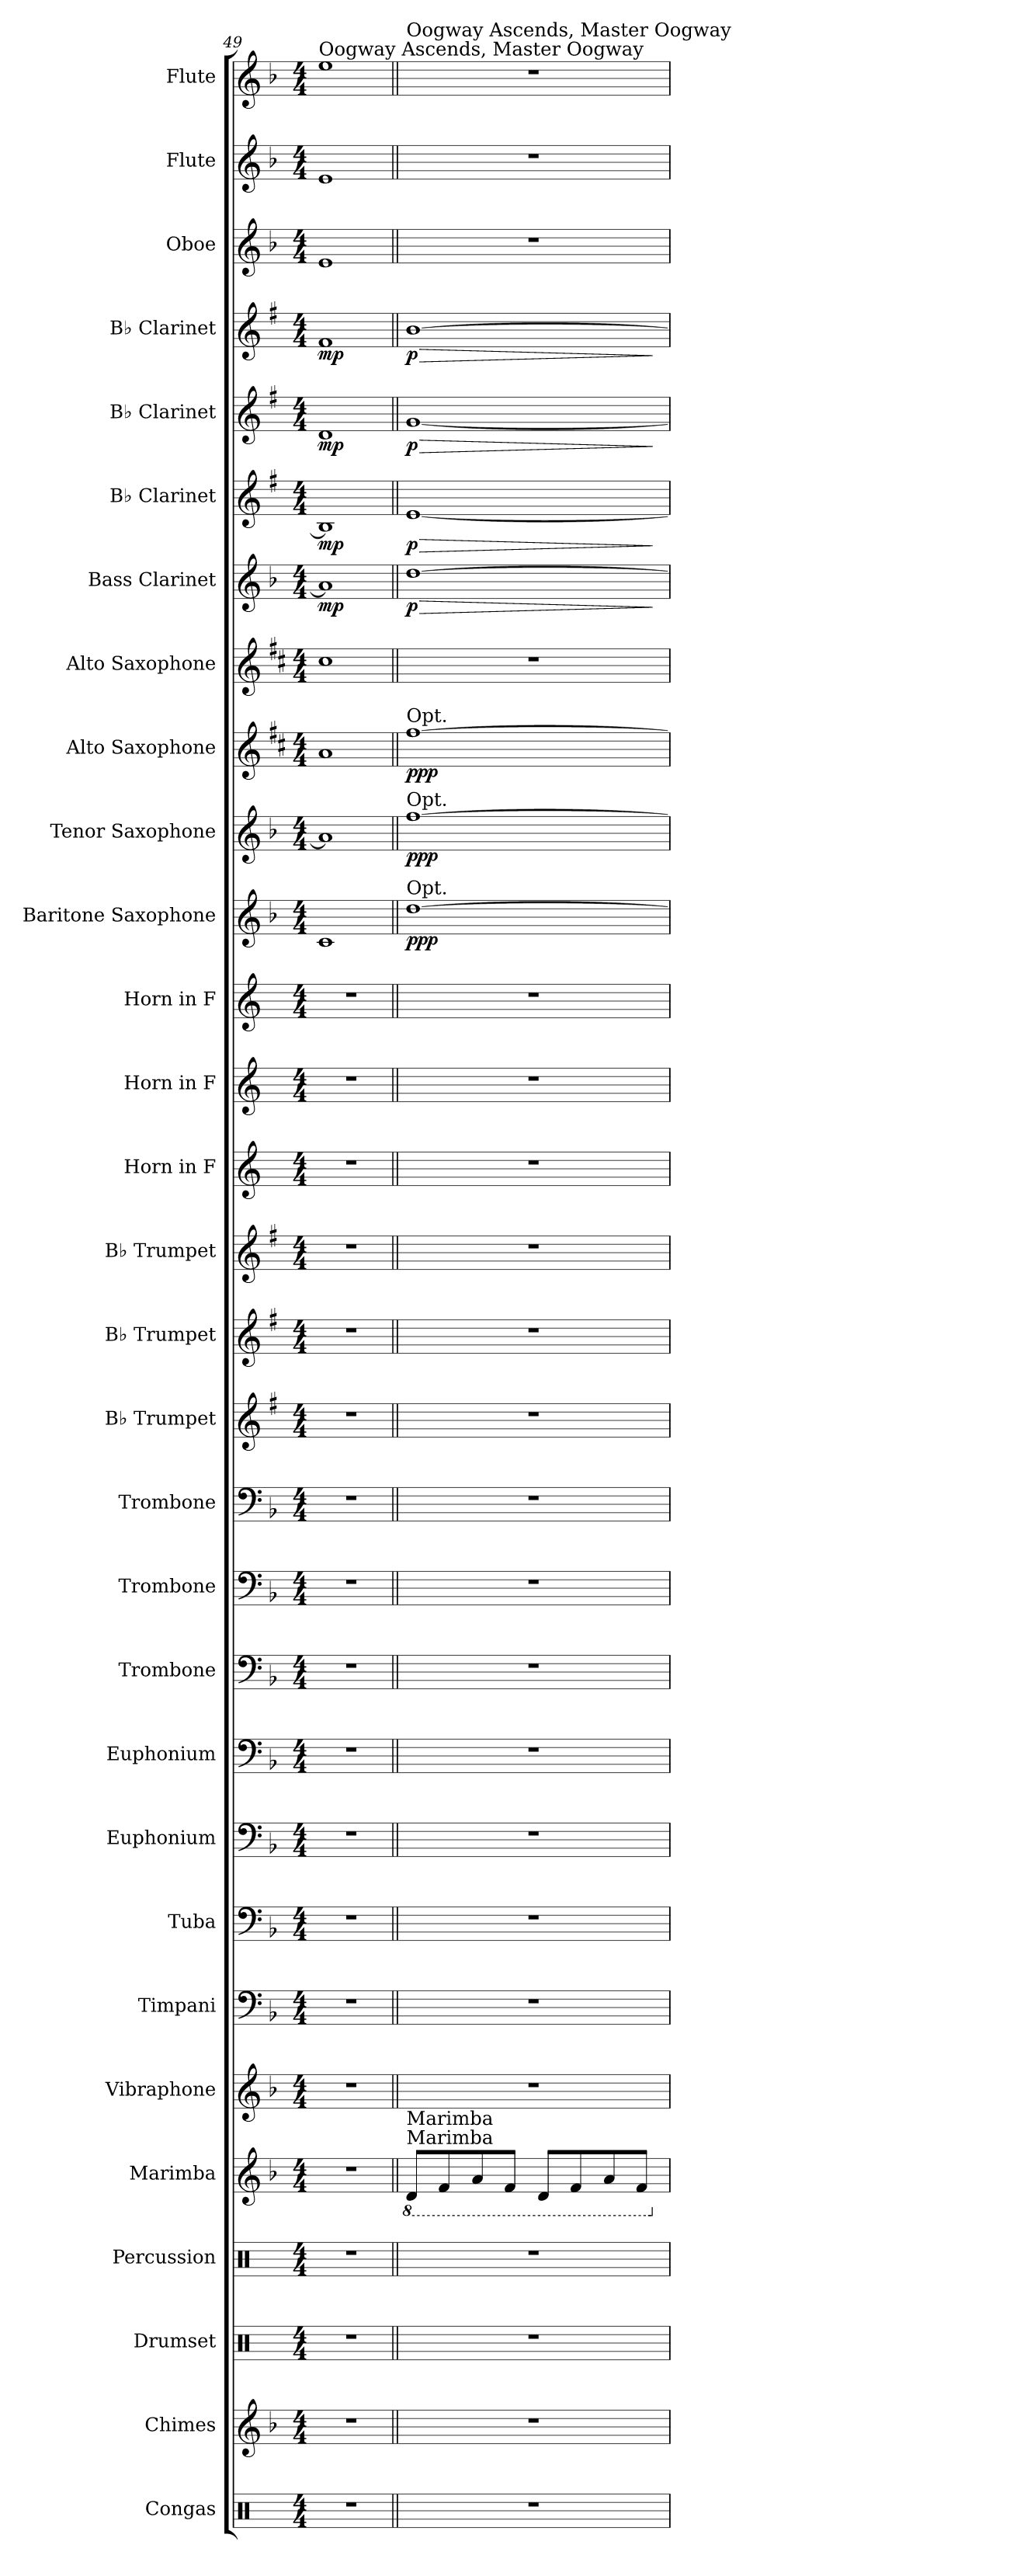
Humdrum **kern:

**kern	**kern	**kern	**kern	**kern	**dynam	**kern	**kern	**kern	**kern	**kern	**kern	**kern	**kern	**kern	**kern	**kern	**kern	**kern	**kern	**kern	**dynam	**kern	**dynam	**kern	**dynam	**kern	**kern	**dynam	**kern	**dynam	**kern	**dynam	**kern	**dynam	**kern	**kern	**kern
*part30	*part29	*part28	*part27	*part26	*part26	*part25	*part24	*part23	*part22	*part21	*part20	*part19	*part18	*part17	*part16	*part15	*part14	*part13	*part12	*part11	*part11	*part10	*part10	*part9	*part9	*part8	*part7	*part7	*part6	*part6	*part5	*part5	*part4	*part4	*part3	*part2	*part1
*staff30	*staff29	*staff28	*staff27	*staff26	*staff26	*staff25	*staff24	*staff23	*staff22	*staff21	*staff20	*staff19	*staff18	*staff17	*staff16	*staff15	*staff14	*staff13	*staff12	*staff11	*staff11	*staff10	*staff10	*staff9	*staff9	*staff8	*staff7	*staff7	*staff6	*staff6	*staff5	*staff5	*staff4	*staff4	*staff3	*staff2	*staff1
*I"Congas	*I"Chimes	*I"Drumset	*I"Percussion	*I"Marimba	*	*I"Vibraphone	*I"Timpani	*I"Tuba	*I"Euphonium	*I"Euphonium	*I"Trombone	*I"Trombone	*I"Trombone	*I"B♭ Trumpet	*I"B♭ Trumpet	*I"B♭ Trumpet	*I"Horn in F	*I"Horn in F	*I"Horn in F	*I"Baritone Saxophone	*	*I"Tenor Saxophone	*	*I"Alto Saxophone	*	*I"Alto Saxophone	*I"Bass Clarinet	*	*I"B♭ Clarinet	*	*I"B♭ Clarinet	*	*I"B♭ Clarinet	*	*I"Oboe	*I"Flute	*I"Flute
*I'Con.	*I'Cme.	*I'D. Set	*I'Perc.	*I'Mrm.	*	*I'Vib.	*I'Timp.	*I'Tba.	*I'Euph.	*I'Euph.	*I'Tbn.	*I'Tbn.	*I'Tbn.	*I'B♭ Tpt.	*I'B♭ Tpt.	*I'B♭ Tpt.	*	*	*	*I'Bar. Sax.	*	*I'T. Sax.	*	*I'A. Sax.	*	*I'A. Sax.	*I'B. Cl.	*	*I'B♭ Cl.	*	*I'B♭ Cl.	*	*I'B♭ Cl.	*	*I'Ob.	*I'Fl.	*I'Fl.
*clefX	*clefG2	*clefX	*clefX	*clefG2	*	*clefG2	*clefF4	*clefF4	*clefF4	*clefF4	*clefF4	*clefF4	*clefF4	*clefG2	*clefG2	*clefG2	*clefG2	*clefG2	*clefG2	*clefG2	*	*clefG2	*	*clefG2	*	*clefG2	*clefG2	*	*clefG2	*	*clefG2	*	*clefG2	*	*clefG2	*clefG2	*clefG2
*	*	*	*	*	*	*	*	*	*	*	*	*	*	*ITrd1c2	*ITrd1c2	*ITrd1c2	*ITrd4c7	*ITrd4c7	*ITrd4c7	*ITrd12c21	*	*ITrd8c14	*	*ITrd5c9	*	*ITrd5c9	*ITrd8c14	*	*ITrd1c2	*	*ITrd1c2	*	*ITrd1c2	*	*	*	*
*k[]	*k[b-]	*k[]	*k[]	*k[b-]	*	*k[b-]	*k[b-]	*k[b-]	*k[b-]	*k[b-]	*k[b-]	*k[b-]	*k[b-]	*k[b-]	*k[b-]	*k[b-]	*k[b-]	*k[b-]	*k[b-]	*k[b-]	*	*k[b-]	*	*k[b-]	*	*k[b-]	*k[b-]	*	*k[b-]	*	*k[b-]	*	*k[b-]	*	*k[b-]	*k[b-]	*k[b-]
*M4/4	*M4/4	*M4/4	*M4/4	*M4/4	*	*M4/4	*M4/4	*M4/4	*M4/4	*M4/4	*M4/4	*M4/4	*M4/4	*M4/4	*M4/4	*M4/4	*M4/4	*M4/4	*M4/4	*M4/4	*	*M4/4	*	*M4/4	*	*M4/4	*M4/4	*	*M4/4	*	*M4/4	*	*M4/4	*	*M4/4	*M4/4	*M4/4
*MM82	*MM82	*MM82	*MM82	*MM82	*	*MM82	*MM82	*MM82	*MM82	*MM82	*MM82	*MM82	*MM82	*MM82	*MM82	*MM82	*MM82	*MM82	*MM82	*MM82	*	*MM82	*	*MM82	*	*MM82	*MM82	*	*MM82	*	*MM82	*	*MM82	*	*MM82	*MM82	*MM82
=49	=49	=49	=49	=49	=49	=49	=49	=49	=49	=49	=49	=49	=49	=49	=49	=49	=49	=49	=49	=49	=49	=49	=49	=49	=49	=49	=49	=49	=49	=49	=49	=49	=49	=49	=49	=49	=49
!	!	!	!	!	!	!	!	!	!	!	!	!	!	!	!	!	!	!	!	!	!	!	!	!	!	!	!	!	!	!	!	!	!	!	!	!	!LO:TX:a:t=Oogway Ascends, Master Oogway
!	!	!	!	!	!	!	!	!	!	!	!	!	!	!	!	!	!	!	!	!	!	!	!	!	!	!	!	!LO:DY:b	!	!LO:DY:b	!	!LO:DY:b	!	!LO:DY:b	!	!	!
1r	1r	1r	1r	1r	.	1r	1r	1r	1r	1r	1r	1r	1r	1r	1r	1r	1r	1r	1r	1C	.	1A]	.	1c	.	1e	1A]	mp	1A]	mp	1c	mp	1e	mp	1e	1e	1ee
=50||	=50||	=50||	=50||	=50||	=50||	=50||	=50||	=50||	=50||	=50||	=50||	=50||	=50||	=50||	=50||	=50||	=50||	=50||	=50||	=50||	=50||	=50||	=50||	=50||	=50||	=50||	=50||	=50||	=50||	=50||	=50||	=50||	=50||	=50||	=50||	=50||	=50||
*	*	*	*	*8ba	*	*	*	*	*	*	*	*	*	*	*	*	*	*	*	*	*	*	*	*	*	*	*	*	*	*	*	*	*	*	*	*	*
!	!	!	!	!	!	!	!	!	!	!	!	!	!	!	!	!	!	!	!	!	!	!	!	!	!	!	!	!	!	!	!	!	!	!	!	!	!LO:TX:a:t=Oogway Ascends, Master Oogway
!	!	!	!	!	!	!	!	!	!	!	!	!	!	!	!	!	!	!	!	!	!	!	!	!LO:TX:a:t=Opt.	!	!	!	!	!	!	!	!	!	!	!	!	!
!	!	!	!	!	!	!	!	!	!	!	!	!	!	!	!	!	!	!	!	!	!	!LO:TX:a:t=Opt.	!	!	!	!	!	!	!	!	!	!	!	!	!	!	!
!	!	!	!	!	!	!	!	!	!	!	!	!	!	!	!	!	!	!	!	!LO:TX:a:t=Opt.	!	!	!	!	!	!	!	!	!	!	!	!	!	!	!	!	!
!	!	!	!	!LO:TX:a:t=Marimba	!	!	!	!	!	!	!	!	!	!	!	!	!	!	!	!	!	!	!	!	!	!	!	!	!	!	!	!	!	!	!	!	!
!	!	!	!	!LO:TX:a:t=Marimba	!	!	!	!	!	!	!	!	!	!	!	!	!	!	!	!	!	!	!	!	!	!	!	!	!	!	!	!	!	!	!	!	!
!	!	!	!	!	!LO:DY:b	!	!	!	!	!	!	!	!	!	!	!	!	!	!	!	!	!	!	!	!	!	!	!LO:HP:b	!	!LO:HP:b	!	!LO:HP:b	!	!LO:HP:b	!	!	!
!	!	!	!	!	!LO:DY:n=1:b	!	!	!	!	!	!	!	!	!	!	!	!	!	!	!	!LO:DY:b	!	!LO:DY:b	!	!LO:DY:b	!	!	!LO:DY:n=1:b	!	!LO:DY:n=1:b	!	!LO:DY:n=1:b	!	!LO:DY:n=1:b	!	!	!
1r	1r	1r	1r	8D/L	mp mp	1r	1r	1r	1r	1r	1r	1r	1r	1r	1r	1r	1r	1r	1r	[1d	ppp	[1f	ppp	[1a	ppp	1r	[1d	> p	[1d	> p	[1f	> p	[1a	> p	1r	1r	1r
.	.	.	.	8F/	.	.	.	.	.	.	.	.	.	.	.	.	.	.	.	.	.	.	.	.	.	.	.	.	.	.	.	.	.	.	.	.	.
.	.	.	.	8A/	.	.	.	.	.	.	.	.	.	.	.	.	.	.	.	.	.	.	.	.	.	.	.	.	.	.	.	.	.	.	.	.	.
.	.	.	.	8F/J	.	.	.	.	.	.	.	.	.	.	.	.	.	.	.	.	.	.	.	.	.	.	.	.	.	.	.	.	.	.	.	.	.
.	.	.	.	8D/L	.	.	.	.	.	.	.	.	.	.	.	.	.	.	.	.	.	.	.	.	.	.	.	.	.	.	.	.	.	.	.	.	.
.	.	.	.	8F/	.	.	.	.	.	.	.	.	.	.	.	.	.	.	.	.	.	.	.	.	.	.	.	.	.	.	.	.	.	.	.	.	.
.	.	.	.	8A/	.	.	.	.	.	.	.	.	.	.	.	.	.	.	.	.	.	.	.	.	.	.	.	.	.	.	.	.	.	.	.	.	.
.	.	.	.	8F/J	.	.	.	.	.	.	.	.	.	.	.	.	.	.	.	.	.	.	.	.	.	.	.	.	.	.	.	.	.	.	.	.	.
.	.	.	.	.	.	.	.	.	.	.	.	.	.	.	.	.	.	.	.	.	.	.	.	.	.	.	.	]	.	]	.	]	.	]	.	.	.
*	*	*	*	*X8ba	*	*	*	*	*	*	*	*	*	*	*	*	*	*	*	*	*	*	*	*	*	*	*	*	*	*	*	*	*	*	*	*	*
=	=	=	=	=	=	=	=	=	=	=	=	=	=	=	=	=	=	=	=	=	=	=	=	=	=	=	=	=	=	=	=	=	=	=	=	=	=
*-	*-	*-	*-	*-	*-	*-	*-	*-	*-	*-	*-	*-	*-	*-	*-	*-	*-	*-	*-	*-	*-	*-	*-	*-	*-	*-	*-	*-	*-	*-	*-	*-	*-	*-	*-	*-	*-
